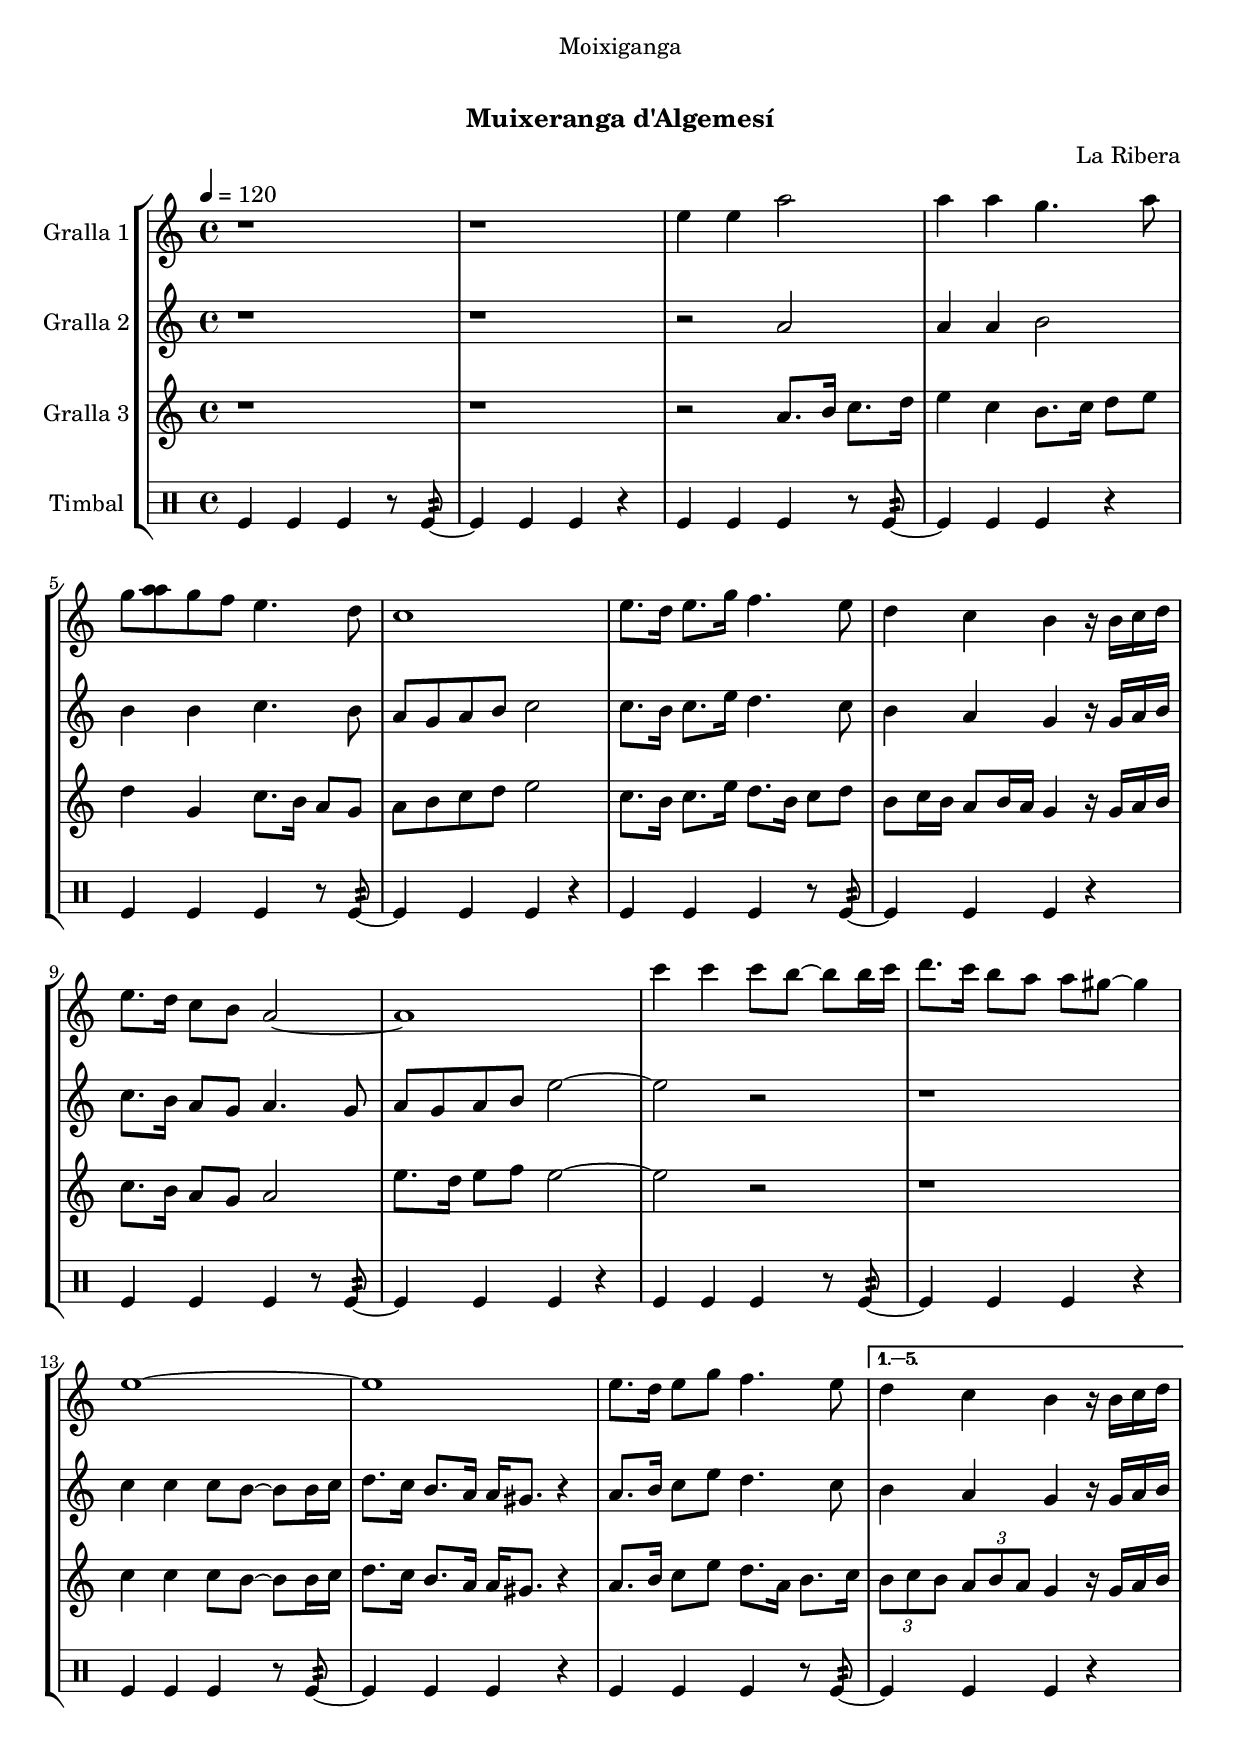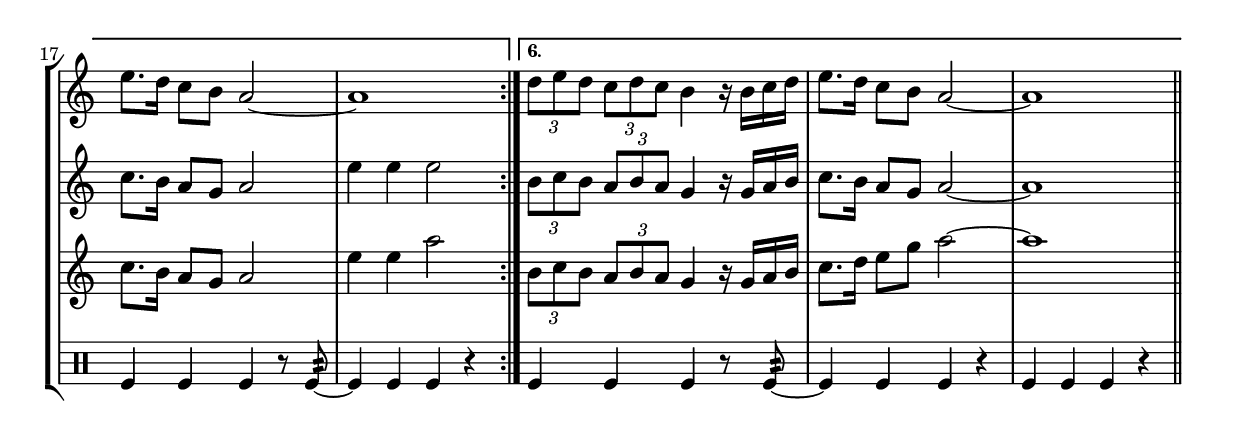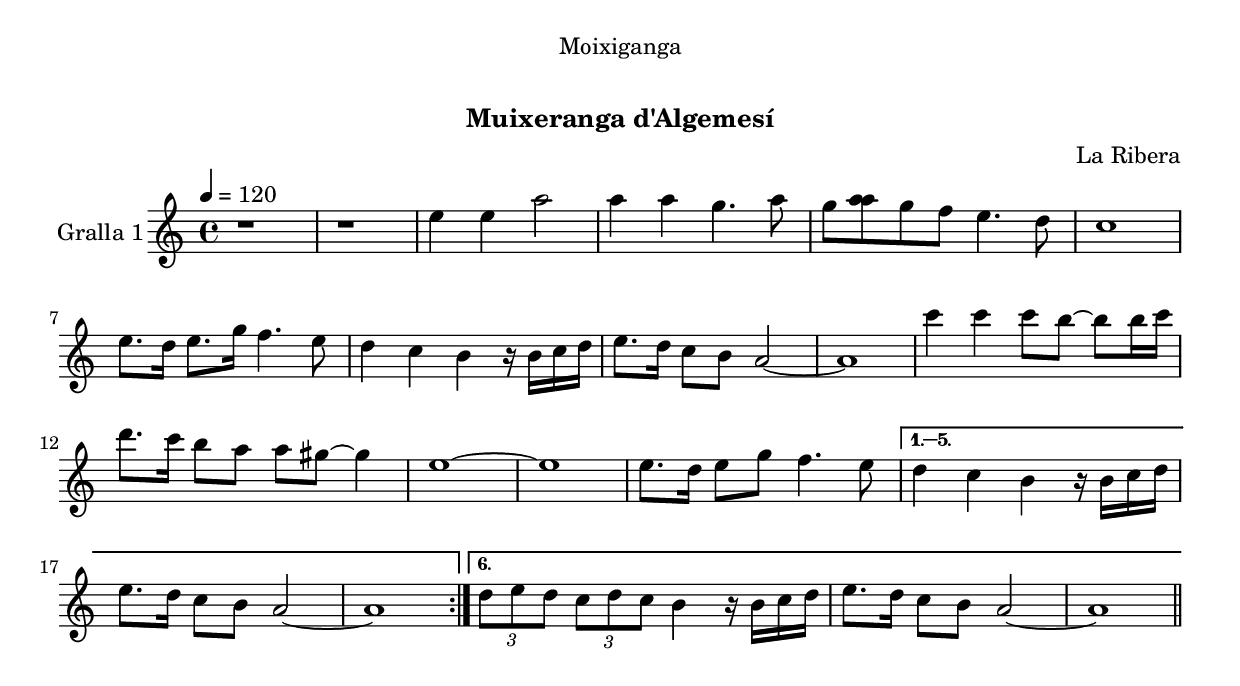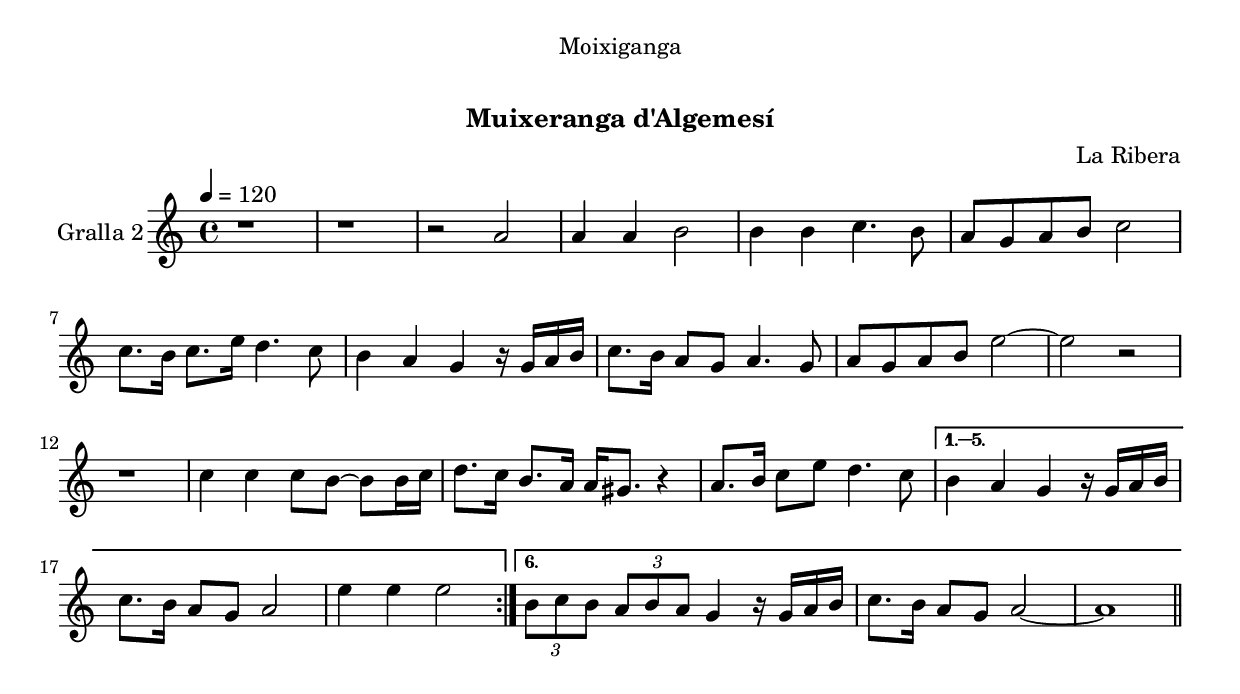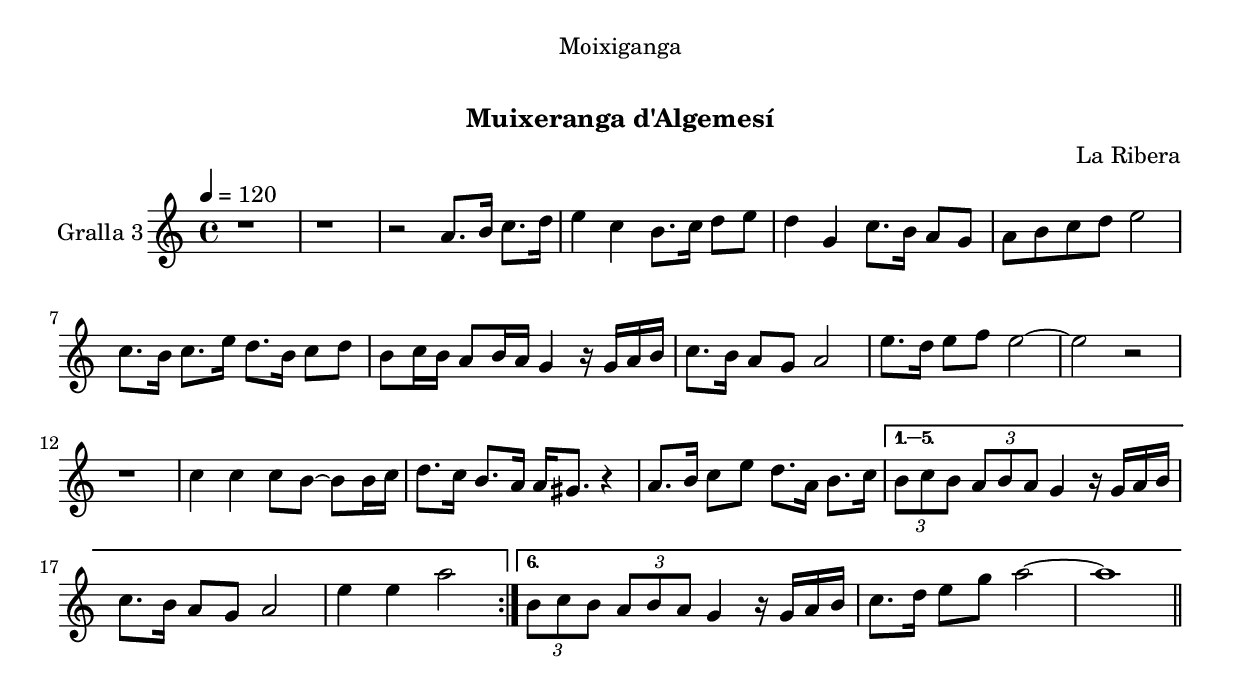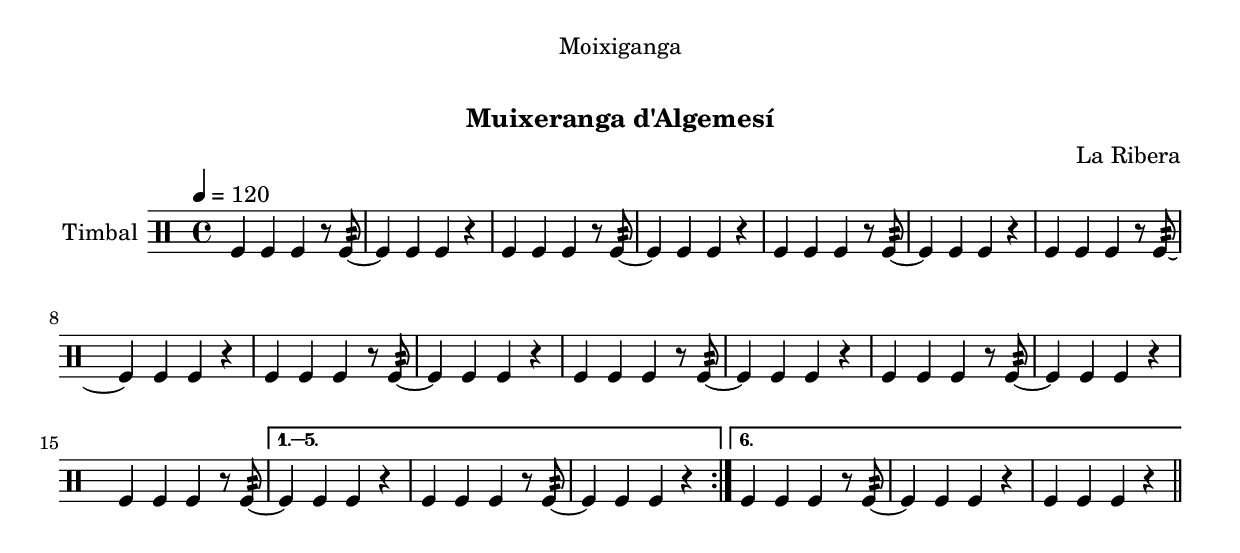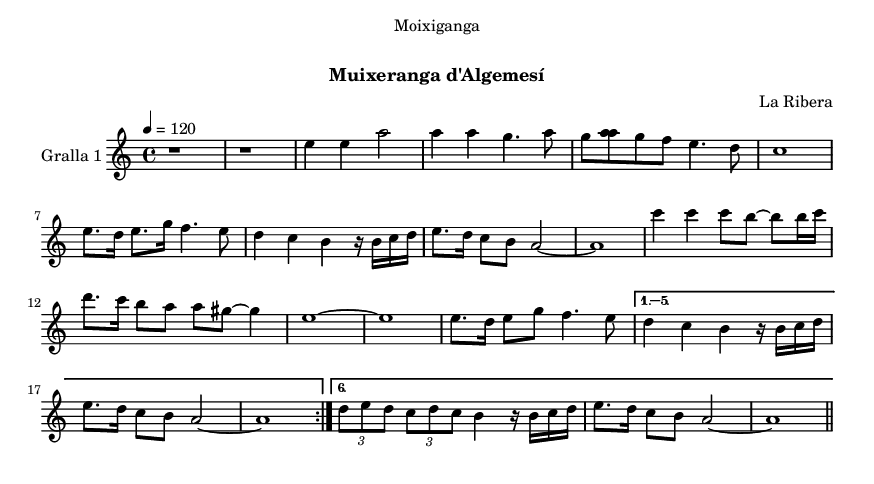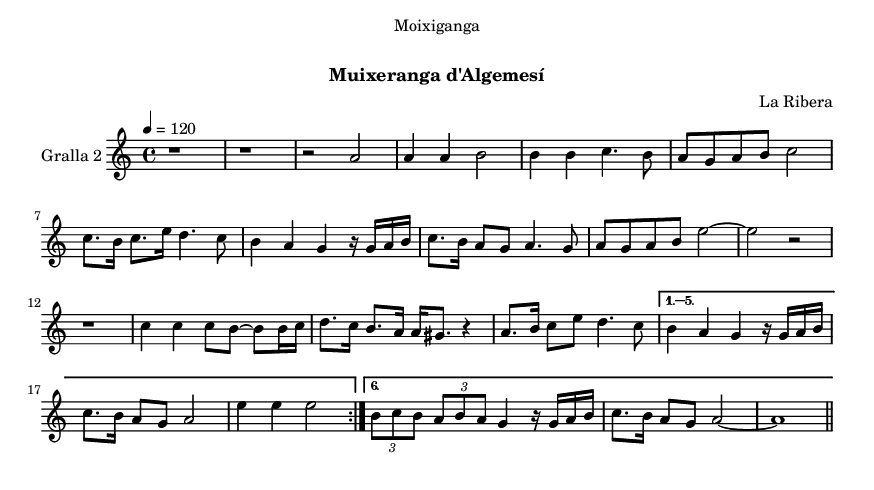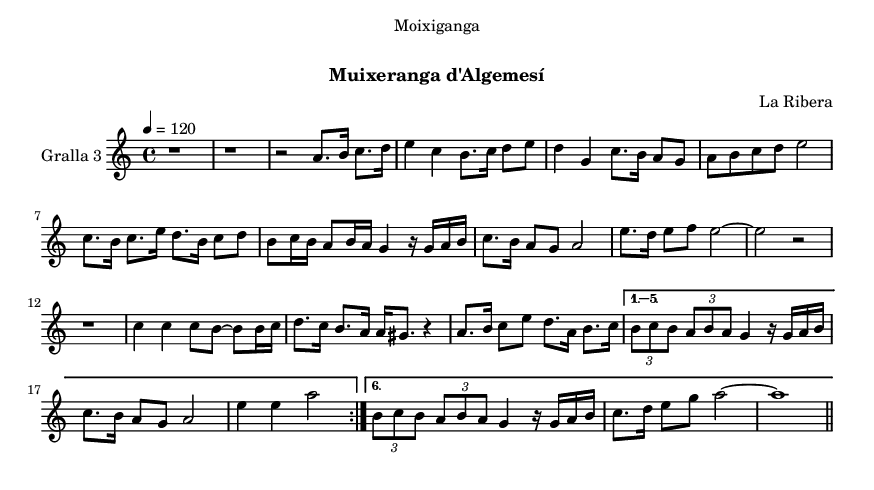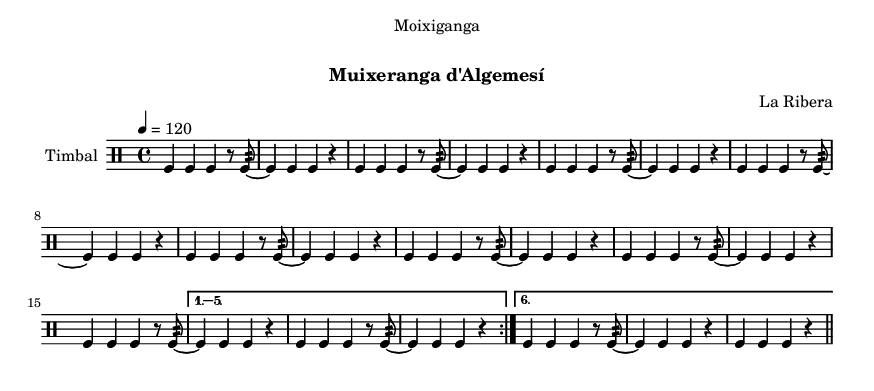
\version "2.16.0"

\header {
  dedication="Moixiganga"
  title="   "
  subtitle="Muixeranga d'Algemesí"
  subsubtitle=""
  poet=""
  meter=""
  piece=""
  composer="La Ribera"
  arranger=""
  opus=""
  instrument=""
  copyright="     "
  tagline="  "
}

liniaroAa =
\relative e''
{
  \tempo 4=120
  \clef treble
  \key c \major
  \time 4/4
  \repeat volta 6 { r1  |
  r1  |
  e4 e a2  |
  a4 a g4. a8  |
  %05
  g8 <a a> g f e4. d8  |
  c1  |
  e8. d16 e8. g16 f4. e8  |
  d4 c b r16 b c d  |
  e8. d16 c8 b a2 ~  |
  %10
  a1  |
  c'4 c c8 b ~ b b16 c  |
  d8. c16 b8 a a gis ~ gis4  |
  e1 ~  |
  e1  |
  %15
  e8. d16 e8 g f4. e8 }
  \alternative { { d4 c b r16 b c d  |
  e8. d16 c8 b a2 ~  |
  a1 }
  { \times 2/3 { d8 e d } \times 2/3 { c d c } b4 r16 b c d  |
  %20
  e8. d16 c8 b a2 ~  |
  a1 } } \bar "||"
}

liniaroAb =
\relative a'
{
  \tempo 4=120
  \clef treble
  \key c \major
  \time 4/4
  \repeat volta 6 { r1  |
  r1  |
  r2 a  |
  a4 a b2  |
  %05
  b4 b c4. b8  |
  a8 g a b c2  |
  c8. b16 c8. e16 d4. c8  |
  b4 a g r16 g a b  |
  c8. b16 a8 g a4. g8  |
  %10
  a8 g a b e2 ~  |
  e2 r  |
  r1  |
  c4 c c8 b ~ b b16 c  |
  d8. c16 b8. a16 a gis8. r4  |
  %15
  a8. b16 c8 e d4. c8 }
  \alternative { { b4 a g r16 g a b  |
  c8. b16 a8 g a2  |
  e'4 e e2 }
  { \times 2/3 { b8 c b } \times 2/3 { a b a } g4 r16 g a b  |
  %20
  c8. b16 a8 g a2 ~  |
  a1 } } \bar "||"
}

liniaroAc =
\relative a'
{
  \tempo 4=120
  \clef treble
  \key c \major
  \time 4/4
  \repeat volta 6 { r1  |
  r1  |
  r2 a8. b16 c8. d16  |
  e4 c b8. c16 d8 e  |
  %05
  d4 g, c8. b16 a8 g  |
  a8 b c d e2  |
  c8. b16 c8. e16 d8. b16 c8 d  |
  b8 c16 b a8 b16 a g4 r16 g a b  |
  c8. b16 a8 g a2  |
  %10
  e'8. d16 e8 f e2 ~  |
  e2 r  |
  r1  |
  c4 c c8 b ~ b b16 c  |
  d8. c16 b8. a16 a gis8. r4  |
  %15
  a8. b16 c8 e d8. a16 b8. c16 }
  \alternative { { \times 2/3 { b8 c b } \times 2/3 { a b a } g4 r16 g a b  |
  c8. b16 a8 g a2  |
  e'4 e a2 }
  { \times 2/3 { b,8 c b } \times 2/3 { a b a } g4 r16 g a b  |
  %20
  c8. d16 e8 g a2 ~  |
  a1 } } \bar "||"
}

liniaroAd =
\drummode
{
  \tempo 4=120
  \time 4/4
  \repeat volta 6 { tomfl4 tomfl tomfl r8 tomfl:32 ~  |
  tomfl4 tomfl tomfl r  |
  tomfl4 tomfl tomfl r8 tomfl:32 ~  |
  tomfl4 tomfl tomfl r  |
  %05
  tomfl4 tomfl tomfl r8 tomfl:32 ~  |
  tomfl4 tomfl tomfl r  |
  tomfl4 tomfl tomfl r8 tomfl:32 ~  |
  tomfl4 tomfl tomfl r  |
  tomfl4 tomfl tomfl r8 tomfl:32 ~  |
  %10
  tomfl4 tomfl tomfl r  |
  tomfl4 tomfl tomfl r8 tomfl:32 ~  |
  tomfl4 tomfl tomfl r  |
  tomfl4 tomfl tomfl r8 tomfl:32 ~  |
  tomfl4 tomfl tomfl r  |
  %15
  tomfl4 tomfl tomfl r8 tomfl:32 ~ }
  \alternative { { tomfl4 tomfl tomfl r  |
  tomfl4 tomfl tomfl r8 tomfl:32 ~  |
  tomfl4 tomfl tomfl r }
  { tomfl4 tomfl tomfl r8 tomfl:32 ~  |
  %20
  tomfl4 tomfl tomfl r  |
  tomfl4 tomfl tomfl r } } \bar "||"
}

\book {

\paper {
  print-page-number = false
}

\bookpart {
  \score {
    \new StaffGroup {
      \override Score.RehearsalMark #'self-alignment-X = #LEFT
      <<
        \new Staff \with {instrumentName = #"Gralla 1" } \liniaroAa
        \new Staff \with {instrumentName = #"Gralla 2" } \liniaroAb
        \new Staff \with {instrumentName = #"Gralla 3" } \liniaroAc
        \new DrumStaff \with {instrumentName = #"Timbal" } \liniaroAd
      >>
    }
    \layout {}
  }\score { \unfoldRepeats
    \new StaffGroup {
      \override Score.RehearsalMark #'self-alignment-X = #LEFT
      <<
        \new Staff \with {instrumentName = #"Gralla 1" } \liniaroAa
        \new Staff \with {instrumentName = #"Gralla 2" } \liniaroAb
        \new Staff \with {instrumentName = #"Gralla 3" } \liniaroAc
        \new DrumStaff \with {instrumentName = #"Timbal" } \liniaroAd
      >>
    }
    \midi {}
  }
}

\bookpart {
  \header {}
  \score {
    \new StaffGroup {
      \override Score.RehearsalMark #'self-alignment-X = #LEFT
      <<
        \new Staff \with {instrumentName = #"Gralla 1" } \liniaroAa
      >>
    }
    \layout {}
  }\score { \unfoldRepeats
    \new StaffGroup {
      \override Score.RehearsalMark #'self-alignment-X = #LEFT
      <<
        \new Staff \with {instrumentName = #"Gralla 1" } \liniaroAa
      >>
    }
    \midi {}
  }
}

\bookpart {
  \header {}
  \score {
    \new StaffGroup {
      \override Score.RehearsalMark #'self-alignment-X = #LEFT
      <<
        \new Staff \with {instrumentName = #"Gralla 2" } \liniaroAb
      >>
    }
    \layout {}
  }\score { \unfoldRepeats
    \new StaffGroup {
      \override Score.RehearsalMark #'self-alignment-X = #LEFT
      <<
        \new Staff \with {instrumentName = #"Gralla 2" } \liniaroAb
      >>
    }
    \midi {}
  }
}

\bookpart {
  \header {}
  \score {
    \new StaffGroup {
      \override Score.RehearsalMark #'self-alignment-X = #LEFT
      <<
        \new Staff \with {instrumentName = #"Gralla 3" } \liniaroAc
      >>
    }
    \layout {}
  }\score { \unfoldRepeats
    \new StaffGroup {
      \override Score.RehearsalMark #'self-alignment-X = #LEFT
      <<
        \new Staff \with {instrumentName = #"Gralla 3" } \liniaroAc
      >>
    }
    \midi {}
  }
}

\bookpart {
  \header {}
  \score {
    \new StaffGroup {
      \override Score.RehearsalMark #'self-alignment-X = #LEFT
      <<
        \new DrumStaff \with {instrumentName = #"Timbal" } \liniaroAd
      >>
    }
    \layout {}
  }\score { \unfoldRepeats
    \new StaffGroup {
      \override Score.RehearsalMark #'self-alignment-X = #LEFT
      <<
        \new DrumStaff \with {instrumentName = #"Timbal" } \liniaroAd
      >>
    }
    \midi {}
  }
}

}

\book {

\paper {
  print-page-number = false
  #(set-paper-size "a6landscape")
  #(layout-set-staff-size 14)
}

\bookpart {
  \header {}
  \score {
    \new StaffGroup {
      \override Score.RehearsalMark #'self-alignment-X = #LEFT
      <<
        \new Staff \with {instrumentName = #"Gralla 1" } \liniaroAa
      >>
    }
    \layout {}
  }
}

\bookpart {
  \header {}
  \score {
    \new StaffGroup {
      \override Score.RehearsalMark #'self-alignment-X = #LEFT
      <<
        \new Staff \with {instrumentName = #"Gralla 2" } \liniaroAb
      >>
    }
    \layout {}
  }
}

\bookpart {
  \header {}
  \score {
    \new StaffGroup {
      \override Score.RehearsalMark #'self-alignment-X = #LEFT
      <<
        \new Staff \with {instrumentName = #"Gralla 3" } \liniaroAc
      >>
    }
    \layout {}
  }
}

\bookpart {
  \header {}
  \score {
    \new StaffGroup {
      \override Score.RehearsalMark #'self-alignment-X = #LEFT
      <<
        \new DrumStaff \with {instrumentName = #"Timbal" } \liniaroAd
      >>
    }
    \layout {}
  }
}

}

